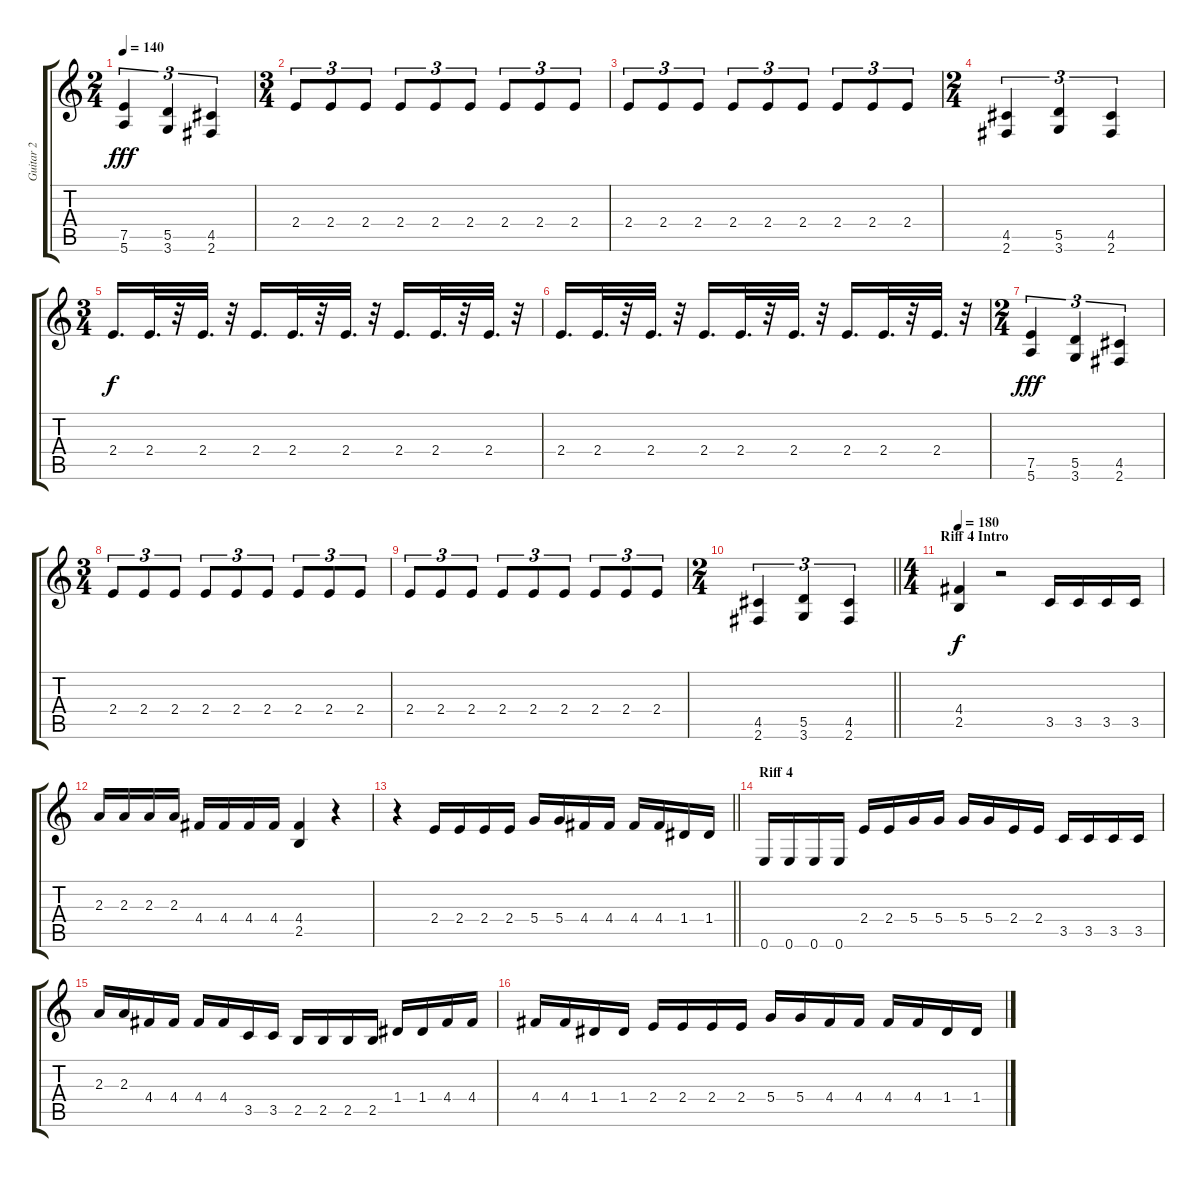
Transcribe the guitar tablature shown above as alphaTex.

\track ("Guitar 2" "Guitar 2") {instrument distortionguitar}
\staff {score tabs}
\tuning (E4 B3 G3 D3 A2 E2) {hide}
\ts (2 4)
\tempo 140
\clef g2
\ks c
(7.5 5.6).4{tu (3 2) dy fff} (5.5 3.6).4{tu (3 2)} (4.5 2.6).4{tu (3 2)} |
\ts (3 4)
2.4.8{tu (3 2)} 2.4.8{tu (3 2)} 2.4.8{tu (3 2)} 2.4.8{tu (3 2)} 2.4.8{tu (3 2)} 2.4.8{tu (3 2)} 2.4.8{tu (3 2)} 2.4.8{tu (3 2)} 2.4.8{tu (3 2)} |
2.4.8{tu (3 2)} 2.4.8{tu (3 2)} 2.4.8{tu (3 2)} 2.4.8{tu (3 2)} 2.4.8{tu (3 2)} 2.4.8{tu (3 2)} 2.4.8{tu (3 2)} 2.4.8{tu (3 2)} 2.4.8{tu (3 2)} |
\ts (2 4)
(4.5 2.6).4{tu (3 2)} (5.5 3.6).4{tu (3 2)} (4.5 2.6).4{tu (3 2)} |
\ts (3 4)
2.4.16{d dy f} 2.4.32{d} r.32 2.4.32{d} r.32 2.4.16{d} 2.4.32{d} r.32 2.4.32{d} r.32 2.4.16{d} 2.4.32{d} r.32 2.4.32{d} r.32 |
2.4.16{d} 2.4.32{d} r.32 2.4.32{d} r.32 2.4.16{d} 2.4.32{d} r.32 2.4.32{d} r.32 2.4.16{d} 2.4.32{d} r.32 2.4.32{d} r.32 |
\ts (2 4)
(7.5 5.6).4{tu (3 2) dy fff} (5.5 3.6).4{tu (3 2)} (4.5 2.6).4{tu (3 2)} |
\ts (3 4)
2.4.8{tu (3 2)} 2.4.8{tu (3 2)} 2.4.8{tu (3 2)} 2.4.8{tu (3 2)} 2.4.8{tu (3 2)} 2.4.8{tu (3 2)} 2.4.8{tu (3 2)} 2.4.8{tu (3 2)} 2.4.8{tu (3 2)} |
2.4.8{tu (3 2)} 2.4.8{tu (3 2)} 2.4.8{tu (3 2)} 2.4.8{tu (3 2)} 2.4.8{tu (3 2)} 2.4.8{tu (3 2)} 2.4.8{tu (3 2)} 2.4.8{tu (3 2)} 2.4.8{tu (3 2)} |
\ts (2 4)
\barLineRight lightlight
(4.5 2.6).4{tu (3 2)} (5.5 3.6).4{tu (3 2)} (4.5 2.6).4{tu (3 2)} |
\ts (4 4)
\section ("" "Riff 4 Intro")
\tempo 180
(4.4 2.5).4{dy f} r.2 3.5.16 3.5.16 3.5.16 3.5.16 |
2.3.16 2.3.16 2.3.16 2.3.16 4.4.16 4.4.16 4.4.16 4.4.16 (4.4 2.5).4 r.4 |
\barLineRight lightlight
r.4 2.4.16 2.4.16 2.4.16 2.4.16 5.4.16 5.4.16 4.4.16 4.4.16 4.4.16 4.4.16 1.4.16 1.4.16 |
\section ("" "Riff 4")
0.6.16 0.6.16 0.6.16 0.6.16 2.4.16 2.4.16 5.4.16 5.4.16 5.4.16 5.4.16 2.4.16 2.4.16 3.5.16 3.5.16 3.5.16 3.5.16 |
2.3.16 2.3.16 4.4.16 4.4.16 4.4.16 4.4.16 3.5.16 3.5.16 2.5.16 2.5.16 2.5.16 2.5.16 1.4.16 1.4.16 4.4.16 4.4.16 |
4.4.16 4.4.16 1.4.16 1.4.16 2.4.16 2.4.16 2.4.16 2.4.16 5.4.16 5.4.16 4.4.16 4.4.16 4.4.16 4.4.16 1.4.16 1.4.16
